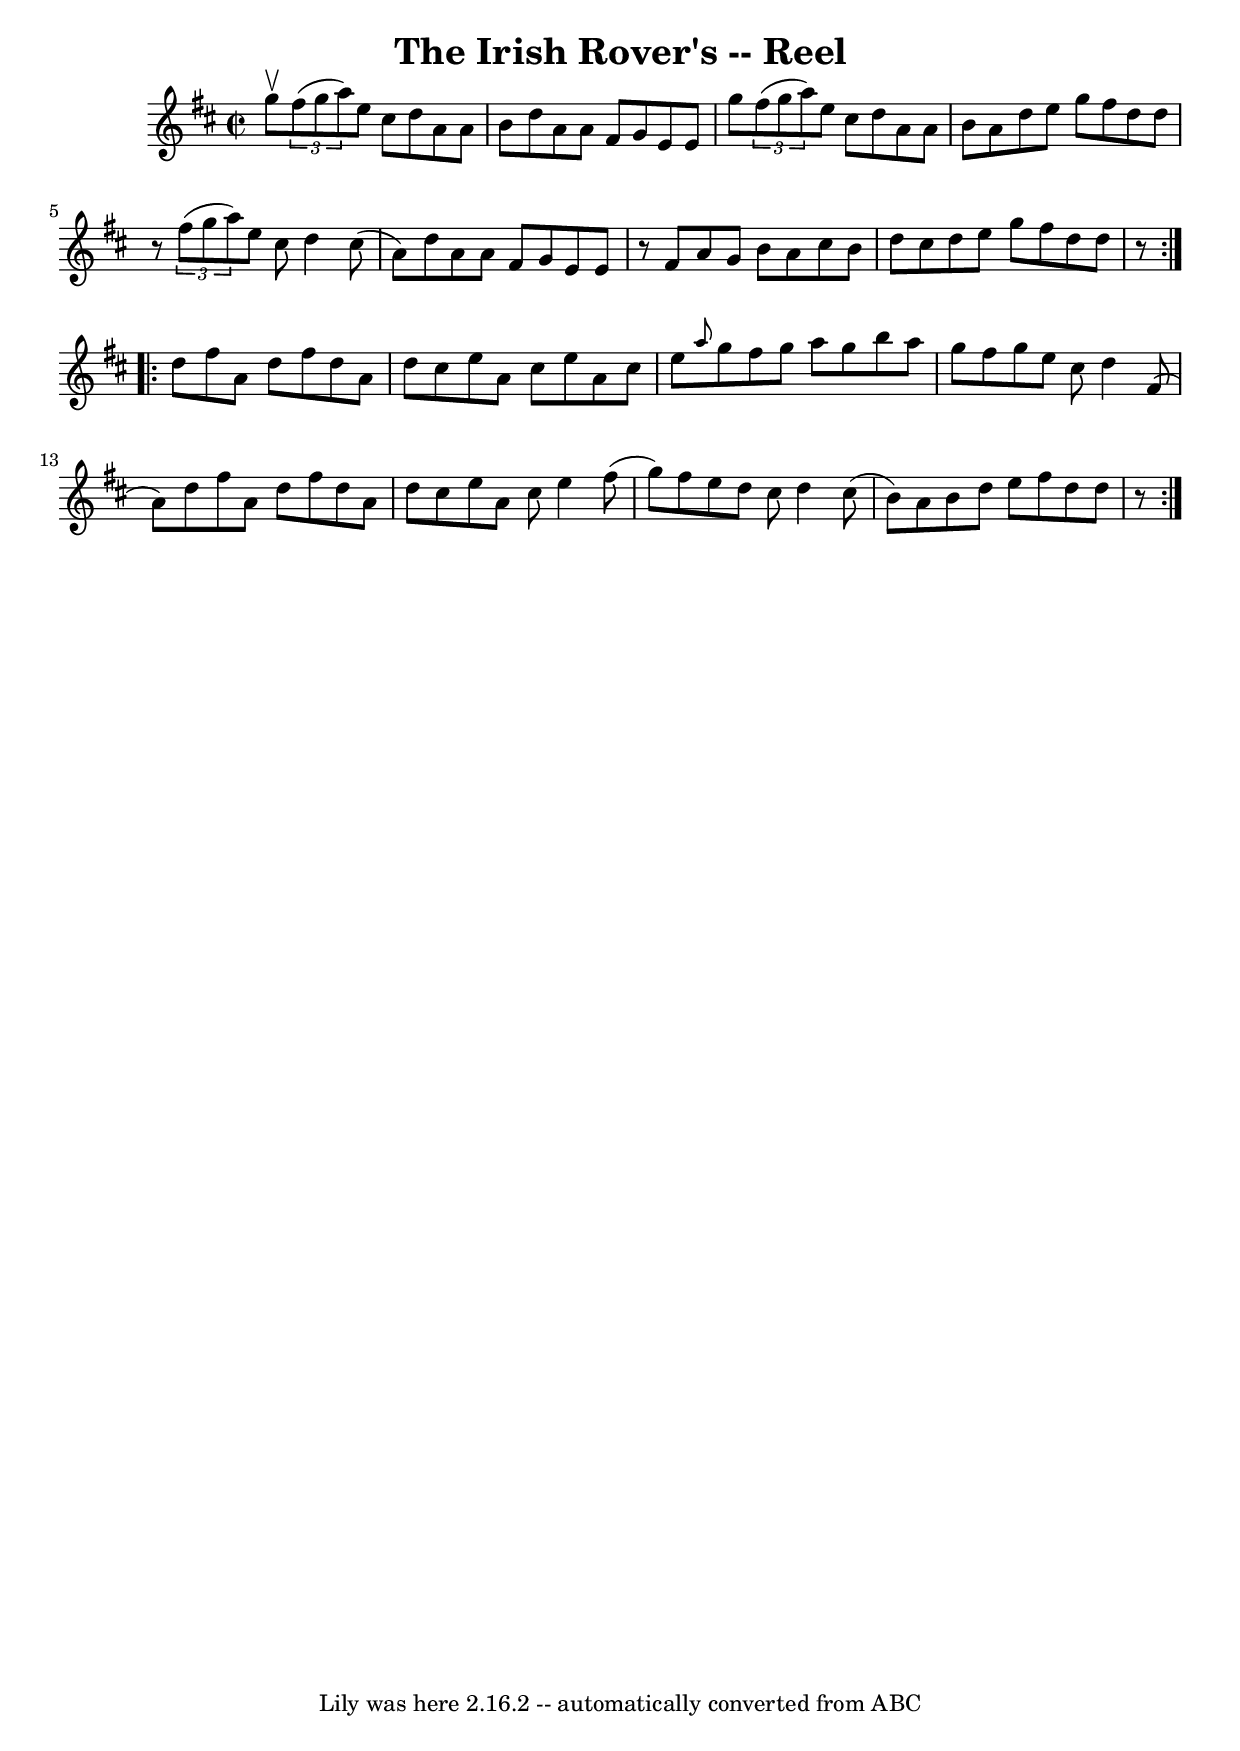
\version "2.7.40"
\include "Mammoth.ily"
\header {
	%% book = "Ryan's Mammoth Collection"
	crossRefNumber = "1"
	footnotes = "\\\\235"
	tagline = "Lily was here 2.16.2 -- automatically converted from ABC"
	title = "The Irish Rover's -- Reel"
}
voicedefault =  {


\repeat volta 2 {
\override Staff.TimeSignature #'style = #'C
 \time 2/2 \key d \major g''8^\upbow |
     \times 2/3 { fis''8 (
g''8 a''8) } e''8 cis''8 d''8 a'8 a'8 b'8    |
   
d''8 a'8 a'8 fis'8 g'8 e'8 e'8 g''8    |
   
\times 2/3 { fis''8 (g''8 a''8) } e''8 cis''8 d''8 a'8    
a'8 b'8    |
 a'8 d''8 e''8 g''8 fis''8 d''8 d''8  
  r8   |
     \times 2/3 { fis''8 (g''8 a''8) } e''8    
cis''8 d''4 cis''8 (a'8)   |
 d''8 a'8 a'8 fis'8   
 g'8 e'8 e'8    r8   |
 fis'8 a'8 g'8 b'8 a'8    
cis''8 b'8 d''8    |
 cis''8 d''8 e''8 g''8 fis''8    
d''8 d''8    r8 }     \repeat volta 2 { d''8 fis''8 a'8 d''8    
fis''8 d''8 a'8 d''8    |
 cis''8 e''8 a'8 cis''8    
e''8 a'8 cis''8 e''8    |
 \grace { a''8  } g''8 fis''8  
 g''8 a''8 g''8 b''8 a''8 g''8    |
 fis''8 g''8    
e''8 cis''8 d''4 fis'8 (a'8)   |
 d''8 fis''8    
a'8 d''8 fis''8 d''8 a'8 d''8    |
 cis''8 e''8    
a'8 cis''8 e''4 fis''8 (g''8)   |
 fis''8 e''8    
d''8 cis''8 d''4 cis''8 (b'8)   |
 a'8 b'8 d''8    
e''8 fis''8 d''8 d''8    r8 }   
}

\score{
    <<

	\context Staff="default"
	{
	    \voicedefault 
	}

    >>
	\layout {
	}
	\midi {}
}
